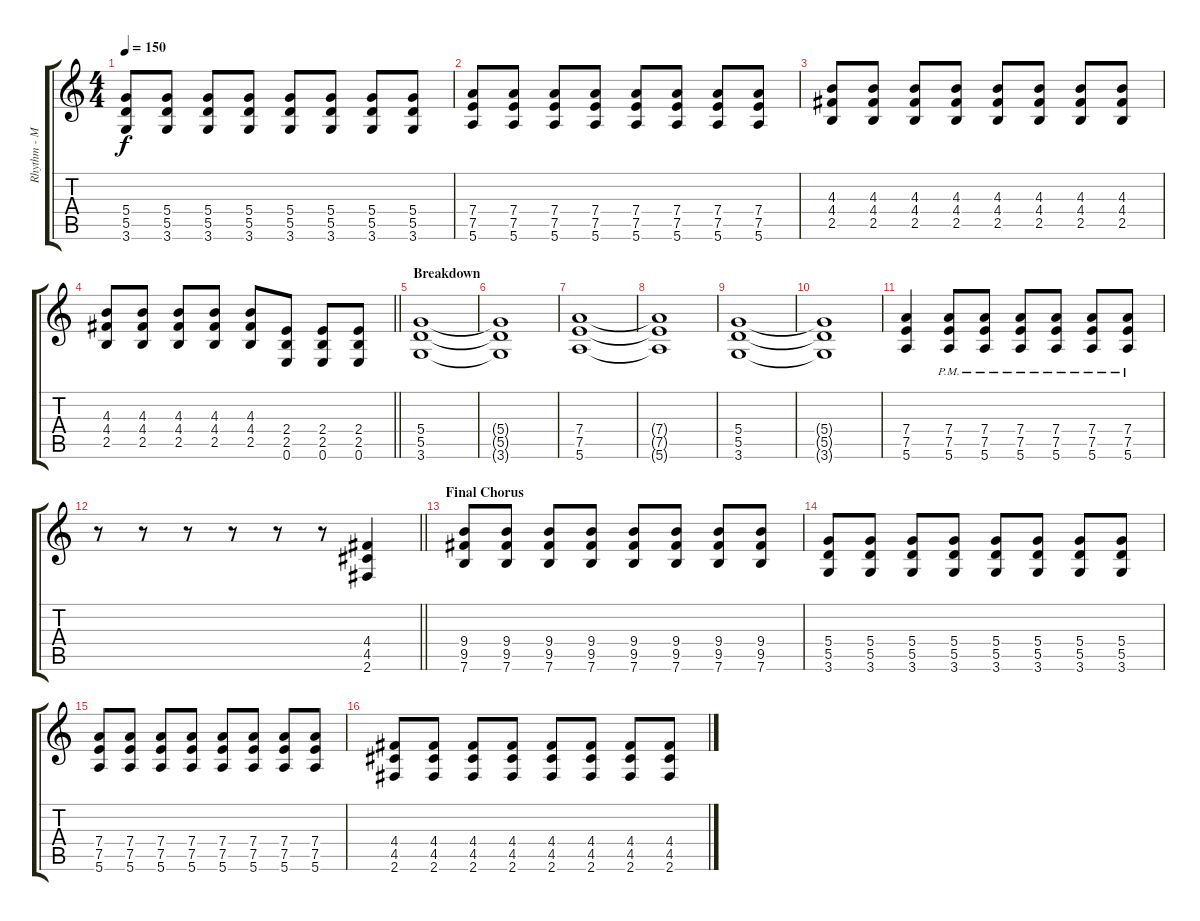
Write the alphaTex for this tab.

\track ("Rhythm - Mike Kennerty" "Rhythm - M") {instrument distortionguitar}
\staff {score tabs}
\tuning (E4 B3 G3 D3 A2 E2) {hide}
\ts (4 4)
\tempo 150
\clef g2
\ks c
(5.4 5.5 3.6).8{dy f} (5.4 5.5 3.6).8 (5.4 5.5 3.6).8 (5.4 5.5 3.6).8 (5.4 5.5 3.6).8 (5.4 5.5 3.6).8 (5.4 5.5 3.6).8 (5.4 5.5 3.6).8 |
(7.4 7.5 5.6).8 (7.4 7.5 5.6).8 (7.4 7.5 5.6).8 (7.4 7.5 5.6).8 (7.4 7.5 5.6).8 (7.4 7.5 5.6).8 (7.4 7.5 5.6).8 (7.4 7.5 5.6).8 |
(4.3 4.4 2.5).8 (4.3 4.4 2.5).8 (4.3 4.4 2.5).8 (4.3 4.4 2.5).8 (4.3 4.4 2.5).8 (4.3 4.4 2.5).8 (4.3 4.4 2.5).8 (4.3 4.4 2.5).8 |
\barLineRight lightlight
(4.3 4.4 2.5).8 (4.3 4.4 2.5).8 (4.3 4.4 2.5).8 (4.3 4.4 2.5).8 (4.3 4.4 2.5).8 (2.4 2.5 0.6).8 (2.4 2.5 0.6).8 (2.4 2.5 0.6).8 |
\section ("" "Breakdown")
(5.4 5.5 3.6).1{volume 6} |
(5.4{t} 5.5{t} 3.6{t}).1 |
(7.4 7.5 5.6).1 |
(7.4{t} 7.5{t} 5.6{t}).1 |
(5.4 5.5 3.6).1{volume 16} |
(5.4{t} 5.5{t} 3.6{t}).1 |
(7.4 7.5 5.6).4 (7.4{pm} 7.5{pm} 5.6{pm}).8 (7.4{pm} 7.5{pm} 5.6{pm}).8 (7.4{pm} 7.5{pm} 5.6{pm}).8 (7.4{pm} 7.5{pm} 5.6{pm}).8 (7.4{pm} 7.5{pm} 5.6{pm}).8 (7.4{pm} 7.5{pm} 5.6{pm}).8 |
\barLineRight lightlight
r.8 r.8 r.8 r.8 r.8 r.8 (4.4 4.5 2.6).4 |
\section ("" "Final Chorus")
(9.4 9.5 7.6).8 (9.4 9.5 7.6).8 (9.4 9.5 7.6).8 (9.4 9.5 7.6).8 (9.4 9.5 7.6).8 (9.4 9.5 7.6).8 (9.4 9.5 7.6).8 (9.4 9.5 7.6).8 |
(5.4 5.5 3.6).8 (5.4 5.5 3.6).8 (5.4 5.5 3.6).8 (5.4 5.5 3.6).8 (5.4 5.5 3.6).8 (5.4 5.5 3.6).8 (5.4 5.5 3.6).8 (5.4 5.5 3.6).8 |
(7.4 7.5 5.6).8 (7.4 7.5 5.6).8 (7.4 7.5 5.6).8 (7.4 7.5 5.6).8 (7.4 7.5 5.6).8 (7.4 7.5 5.6).8 (7.4 7.5 5.6).8 (7.4 7.5 5.6).8 |
(4.4 4.5 2.6).8 (4.4 4.5 2.6).8 (4.4 4.5 2.6).8 (4.4 4.5 2.6).8 (4.4 4.5 2.6).8 (4.4 4.5 2.6).8 (4.4 4.5 2.6).8 (4.4 4.5 2.6).8
